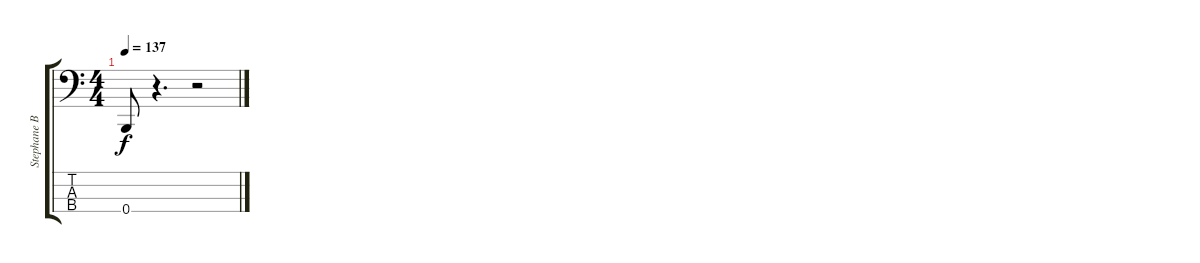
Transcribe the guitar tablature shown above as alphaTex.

\track ("Stephane Barbe (Bass)" "Stephane B") {instrument electricbasspick}
\staff {score tabs}
\tuning (D2 A1 E1 B0) {hide}
\ts (4 4)
\tempo 137
\clef f4
\ks c
0.4.8{dy f} r.4{d} r.2
